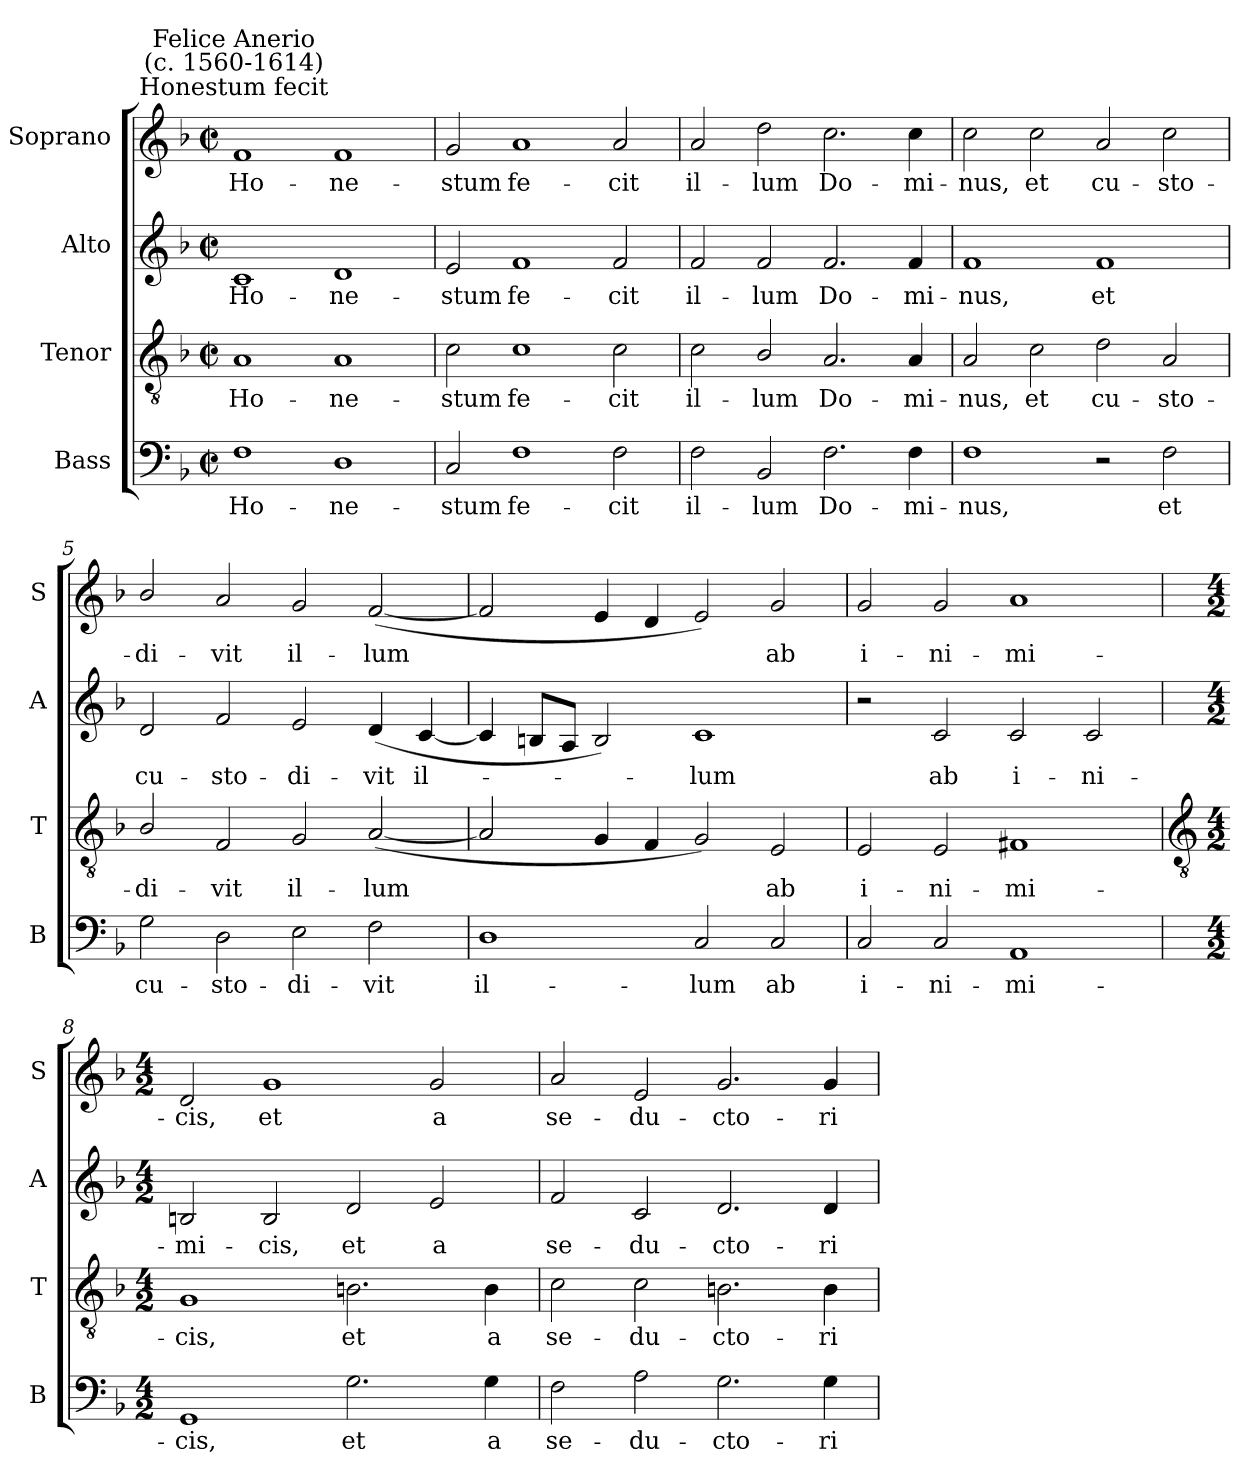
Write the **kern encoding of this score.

**kern	**text	**kern	**text	**kern	**text	**kern	**text
*part4	*part4	*part3	*part3	*part2	*part2	*part1	*part1
*staff4	*staff4	*staff3	*staff3	*staff2	*staff2	*staff1	*staff1
*I"Bass	*	*I"Tenor	*	*I"Alto	*	*I"Soprano	*
*I'B	*	*I'T	*	*I'A	*	*I'S	*
*clefF4	*	*clefGv2	*	*clefG2	*	*clefG2	*
*k[b-]	*	*k[b-]	*	*k[b-]	*	*k[b-]	*
*F:	*	*F:	*	*F:	*	*F:	*
*M4/2	*	*M4/2	*	*M4/2	*	*M4/2	*
*met(c|)	*	*met(c|)	*	*met(c|)	*	*met(c|)	*
=1	=1	=1	=1	=1	=1	=1	=1
!	!	!	!	!	!	!LO:TX:a:cj:t=Honestum fecit	!
!	!	!	!	!	!	!LO:TX:a:cj:t=Felice Anerio\n(c. 1560-1614)	!
!	!LO:LY:b	!	!LO:LY:b	!	!LO:LY:b	!	!LO:LY:b
1F	Ho-	1A	Ho-	1c	Ho-	1f	Ho-
!	!LO:LY:b	!	!LO:LY:b	!	!LO:LY:b	!	!LO:LY:b
1D	-ne-	1A	-ne-	1d	-ne-	1f	-ne-
=2	=2	=2	=2	=2	=2	=2	=2
!	!LO:LY:b	!	!LO:LY:b	!	!LO:LY:b	!	!LO:LY:b
2C	-stum	2c	-stum	2e	-stum	2g	-stum
!	!LO:LY:b	!	!LO:LY:b	!	!LO:LY:b	!	!LO:LY:b
1F	fe-	1c	fe-	1f	fe-	1a	fe-
!	!LO:LY:b	!	!LO:LY:b	!	!LO:LY:b	!	!LO:LY:b
2F	-cit	2c	-cit	2f	-cit	2a	-cit
=3	=3	=3	=3	=3	=3	=3	=3
!	!LO:LY:b	!	!LO:LY:b	!	!LO:LY:b	!	!LO:LY:b
2F	il-	2c	il-	2f	il-	2a	il-
!	!LO:LY:b	!	!LO:LY:b	!	!LO:LY:b	!	!LO:LY:b
2BB-	-lum	2B-/	-lum	2f	-lum	2dd	-lum
!	!LO:LY:b	!	!LO:LY:b	!	!LO:LY:b	!	!LO:LY:b
2.F	Do-	2.A	Do-	2.f	Do-	2.cc	Do-
!	!LO:LY:b	!	!LO:LY:b	!	!LO:LY:b	!	!LO:LY:b
4F	-mi-	4A	-mi-	4f	-mi-	4cc	-mi-
=4	=4	=4	=4	=4	=4	=4	=4
!	!LO:LY:b	!	!LO:LY:b	!	!LO:LY:b	!	!LO:LY:b
1F	-nus,	2A	-nus,	1f	-nus,	2cc	-nus,
!	!	!	!LO:LY:b	!	!	!	!LO:LY:b
.	.	2c	et	.	.	2cc	et
!	!	!	!LO:LY:b	!	!LO:LY:b	!	!LO:LY:b
2r	.	2d	cu-	1f	et	2a	cu-
!	!LO:LY:b	!	!LO:LY:b	!	!	!	!LO:LY:b
2F	et	2A	-sto-	.	.	2cc	-sto-
=5	=5	=5	=5	=5	=5	=5	=5
!	!LO:LY:b	!	!LO:LY:b	!	!LO:LY:b	!	!LO:LY:b
2G	cu-	2B-/	-di-	2d	cu-	2b-/	-di-
!	!LO:LY:b	!	!LO:LY:b	!	!LO:LY:b	!	!LO:LY:b
2D	-sto-	2F	-vit	2f	-sto-	2a	-vit
!	!LO:LY:b	!	!LO:LY:b	!	!LO:LY:b	!	!LO:LY:b
2E	-di-	2G	il-	2e	-di-	2g	il-
!	!LO:LY:b	!	!LO:LY:b	!	!LO:LY:b	!	!LO:LY:b
2F	-vit	(<[2A	-lum	(<4d	-vit	(<[2f	-lum
!	!	!	!	!	!LO:LY:b	!	!
.	.	.	.	[4c	il-	.	.
=6	=6	=6	=6	=6	=6	=6	=6
!	!LO:LY:b	!	!	!	!	!	!
1D	il-	2A]	.	4c]	.	2f]	.
.	.	.	.	8BnL	.	.	.
.	.	.	.	8AJ	.	.	.
.	.	4G	.	2B)	.	4e	.
.	.	4F	.	.	.	4d	.
!	!LO:LY:b	!	!	!	!LO:LY:b	!	!
2C	-lum	2G)	.	1c	lum	2e)	.
!	!LO:LY:b	!	!LO:LY:b	!	!	!	!LO:LY:b
2C	ab	2E	ab	.	.	2g	ab
=7	=7	=7	=7	=7	=7	=7	=7
!	!LO:LY:b	!	!LO:LY:b	!	!	!	!LO:LY:b
2C	i-	2E	i-	2r	.	2g	i-
!	!LO:LY:b	!	!LO:LY:b	!	!LO:LY:b	!	!LO:LY:b
2C	-ni-	2E	-ni-	2c	ab	2g	-ni-
!	!LO:LY:b	!	!LO:LY:b	!	!LO:LY:b	!	!LO:LY:b
1AA	-mi-	1F#X	-mi-	2c	i-	1a	-mi-
!	!	!	!	!	!LO:LY:b	!	!
.	.	.	.	2c	-ni-	.	.
!!LO:LB:g=z
=8	=8	=8	=8	=8	=8	=8	=8
*	*	*clefGv2	*	*	*	*	*
*M4/2	*	*M4/2	*	*M4/2	*	*M4/2	*
!	!LO:LY:b	!	!LO:LY:b	!	!LO:LY:b	!	!LO:LY:b
1GG	-cis,	1G	-cis,	2Bn	-mi-	2d	-cis,
!	!	!	!	!	!LO:LY:b	!	!LO:LY:b
.	.	.	.	2B	-cis,	1g	et
!	!LO:LY:b	!	!LO:LY:b	!	!LO:LY:b	!	!
2.G	et	2.Bn	et	2d	et	.	.
!	!	!	!	!	!LO:LY:b	!	!LO:LY:b
.	.	.	.	2e	a	2g	a
!	!LO:LY:b	!	!LO:LY:b	!	!	!	!
4G	a	4B	a	.	.	.	.
=9	=9	=9	=9	=9	=9	=9	=9
!	!LO:LY:b	!	!LO:LY:b	!	!LO:LY:b	!	!LO:LY:b
2F	se-	2c	se-	2f	se-	2a	se-
!	!LO:LY:b	!	!LO:LY:b	!	!LO:LY:b	!	!LO:LY:b
2A	-du-	2c	-du-	2c	-du-	2e	-du-
!	!LO:LY:b	!	!LO:LY:b	!	!LO:LY:b	!	!LO:LY:b
2.G	-cto-	2.Bn	-cto-	2.d	-cto-	2.g	-cto-
!	!LO:LY:b	!	!LO:LY:b	!	!LO:LY:b	!	!LO:LY:b
4G	-ri-	4B	-ri-	4d	-ri-	4g	-ri-
=	=	=	=	=	=	=	=
*-	*-	*-	*-	*-	*-	*-	*-
